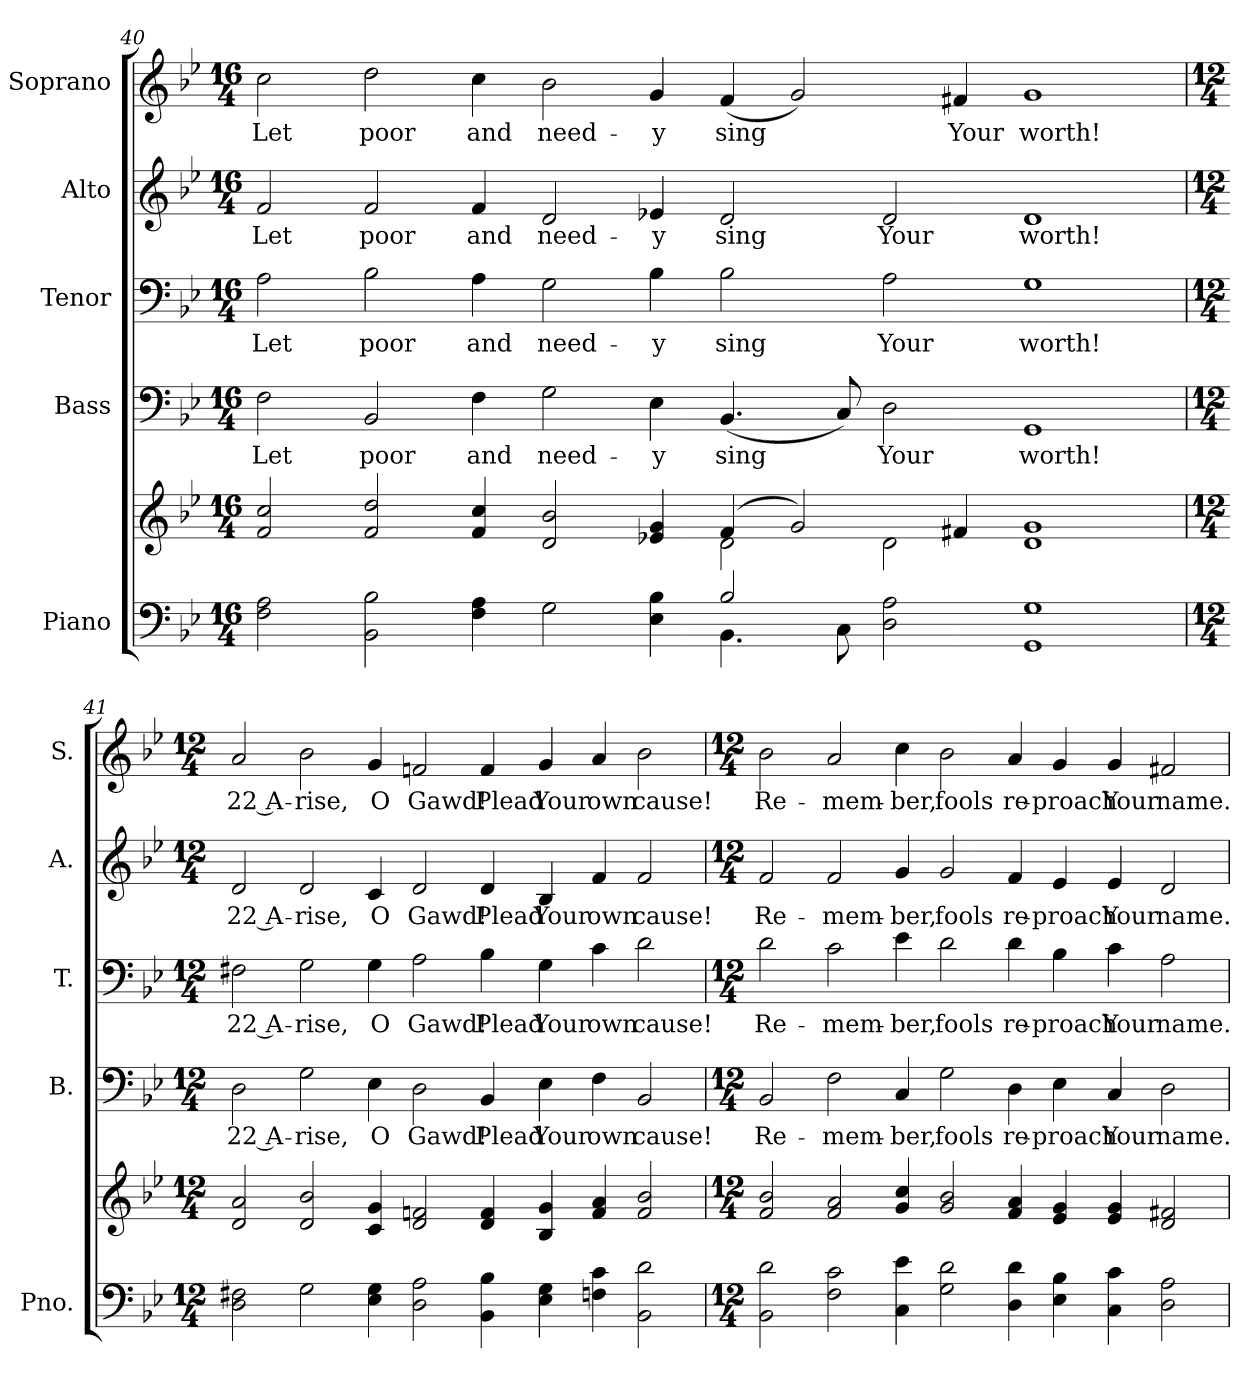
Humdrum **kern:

**kern	**kern	**kern	**text	**kern	**text	**kern	**text	**kern	**text
*part5	*part5	*part4	*part4	*part3	*part3	*part2	*part2	*part1	*part1
*staff6	*staff5	*staff4	*staff4	*staff3	*staff3	*staff2	*staff2	*staff1	*staff1
*I"Piano	*	*I"Bass	*	*I"Tenor	*	*I"Alto	*	*I"Soprano	*
*I'Pno.	*	*I'B.	*	*I'T.	*	*I'A.	*	*I'S.	*
!!LO:PB:g=z
*clefF4	*clefG2	*clefF4	*	*clefF4	*	*clefG2	*	*clefG2	*
*k[b-e-]	*k[b-e-]	*k[b-e-]	*	*k[b-e-]	*	*k[b-e-]	*	*k[b-e-]	*
*B-:	*B-:	*B-:	*	*B-:	*	*B-:	*	*B-:	*
*M16/4	*M16/4	*M16/4	*	*M16/4	*	*M16/4	*	*M16/4	*
=40	=40	=40	=40	=40	=40	=40	=40	=40	=40
*^	*^	*	*	*	*	*	*	*	*
!	!	!	!	!	!LO:LY:b:color=#000000	!	!	!	!	!	!
!	!	!	!	!	!	!	!LO:LY:b:color=#000000	!	!	!	!
!	!	!	!	!	!	!	!	!	!LO:LY:b:color=#000000	!	!
!	!	!	!	!	!	!	!	!	!	!	!LO:LY:b:color=#000000
2Fi\ 2Ai	1ryy	2fi/ 2cci	1ryy	2Fi\	Let	2Ai\	Let	2fi/	Let	2cci\	Let
!	!	!	!	!	!LO:LY:b:color=#000000	!	!	!	!	!	!
!	!	!	!	!	!	!	!LO:LY:b:color=#000000	!	!	!	!
!	!	!	!	!	!	!	!	!	!LO:LY:b:color=#000000	!	!
!	!	!	!	!	!	!	!	!	!	!	!LO:LY:b:color=#000000
2BB-i\ 2B-i	.	2fi/ 2ddi	.	2BB-i/	poor	2B-i\	poor	2fi/	poor	2ddi\	poor
!	!	!	!	!	!LO:LY:b:color=#000000	!	!	!	!	!	!
!	!	!	!	!	!	!	!LO:LY:b:color=#000000	!	!	!	!
!	!	!	!	!	!	!	!	!	!LO:LY:b:color=#000000	!	!
!	!	!	!	!	!	!	!	!	!	!	!LO:LY:b:color=#000000
4Fi\ 4Ai	1ryy	4fi/ 4cci	1ryy	4Fi\	and	4Ai\	and	4fi/	and	4cci\	and
!	!	!	!	!	!LO:LY:b:color=#000000	!	!	!	!	!	!
!	!	!	!	!	!	!	!LO:LY:b:color=#000000	!	!	!	!
!	!	!	!	!	!	!	!	!	!LO:LY:b:color=#000000	!	!
!	!	!	!	!	!	!	!	!	!	!	!LO:LY:b:color=#000000
2Gi\	.	2di/ 2b-i	.	2Gi\	need-	2Gi\	need-	2di/	need-	2b-i\	need-
!	!	!	!	!	!LO:LY:b:color=#000000	!	!	!	!	!	!
!	!	!	!	!	!	!	!LO:LY:b:color=#000000	!	!	!	!
!	!	!	!	!	!	!	!	!	!LO:LY:b:color=#000000	!	!
!	!	!	!	!	!	!	!	!	!	!	!LO:LY:b:color=#000000
4E-i\ 4B-i	.	4e-Xi/ 4gi	.	4E-i\	-y	4B-i\	-y	4e-Xi/	-y	4gi/	-y
!	!	!	!	!	!LO:LY:b:color=#000000	!	!	!	!	!	!
!	!	!	!	!	!	!	!LO:LY:b:color=#000000	!	!	!	!
!	!	!	!	!	!	!	!	!	!LO:LY:b:color=#000000	!	!
!	!	!	!	!	!	!	!	!	!	!	!LO:LY:b:color=#000000
2B-i/	4.BB-i\	(4fi/	2di\	(4.BB-i/	sing	2B-i\	sing	2di/	sing	(4fi/	sing
.	.	2gi/)	.	.	.	.	.	.	.	2gi/)	.
.	8Ci\	.	.	8Ci/)	.	.	.	.	.	.	.
!	!	!	!	!	!LO:LY:b:color=#000000	!	!	!	!	!	!
!	!	!	!	!	!	!	!LO:LY:b:color=#000000	!	!	!	!
!	!	!	!	!	!	!	!	!	!LO:LY:b:color=#000000	!	!
2Di\ 2Ai	2ryy	.	2di\	2Di\	Your	2Ai\	Your	2di/	Your	.	.
!	!	!	!	!	!	!	!	!	!	!	!LO:LY:b:color=#000000
.	.	4f#Xi/	.	.	.	.	.	.	.	4f#Xi/	Your
!	!	!	!	!	!LO:LY:b:color=#000000	!	!	!	!	!	!
!	!	!	!	!	!	!	!LO:LY:b:color=#000000	!	!	!	!
!	!	!	!	!	!	!	!	!	!LO:LY:b:color=#000000	!	!
!	!	!	!	!	!	!	!	!	!	!	!LO:LY:b:color=#000000
1GGi 1Gi	1ryy	1di 1gi	1ryy	1GGi	worth!	1Gi	worth!	1di	worth!	1gi	worth!
*v	*v	*	*	*	*	*	*	*	*	*	*
*	*v	*v	*	*	*	*	*	*	*	*
!!LO:PB:g=z
=41	=41	=41	=41	=41	=41	=41	=41	=41	=41
*M12/4	*M12/4	*M12/4	*	*M12/4	*	*M12/4	*	*M12/4	*
*^	*^	*	*	*	*	*	*	*	*
!	!	!	!	!	!LO:LY:b:color=#000000	!	!	!	!	!	!
*v	*v	*	*	*	*	*	*	*	*	*	*
*	*v	*v	*	*	*	*	*	*	*	*
*^	*^	*	*	*	*	*	*	*	*
!	!	!	!	!	!	!	!LO:LY:b:color=#000000	!	!	!	!
*v	*v	*	*	*	*	*	*	*	*	*	*
*	*v	*v	*	*	*	*	*	*	*	*
*^	*^	*	*	*	*	*	*	*	*
!	!	!	!	!	!	!	!	!	!LO:LY:b:color=#000000	!	!
*v	*v	*	*	*	*	*	*	*	*	*	*
*	*v	*v	*	*	*	*	*	*	*	*
*^	*^	*	*	*	*	*	*	*	*
!	!	!	!	!	!	!	!	!	!	!	!LO:LY:b:color=#000000
*v	*v	*	*	*	*	*	*	*	*	*	*
*	*v	*v	*	*	*	*	*	*	*	*
2Di\ 2F#Xi	2di/ 2ai	2Di\	22 A-	2F#Xi\	22 A-	2di/	22 A-	2ai/	22 A-
!	!	!	!LO:LY:b:color=#000000	!	!	!	!	!	!
!	!	!	!	!	!LO:LY:b:color=#000000	!	!	!	!
!	!	!	!	!	!	!	!LO:LY:b:color=#000000	!	!
!	!	!	!	!	!	!	!	!	!LO:LY:b:color=#000000
2Gi\	2di/ 2b-i	2Gi\	-rise,	2Gi\	-rise,	2di/	-rise,	2b-i\	-rise,
!	!	!	!LO:LY:b:color=#000000	!	!	!	!	!	!
!	!	!	!	!	!LO:LY:b:color=#000000	!	!	!	!
!	!	!	!	!	!	!	!LO:LY:b:color=#000000	!	!
!	!	!	!	!	!	!	!	!	!LO:LY:b:color=#000000
4E-i\ 4Gi	4ci/ 4gi	4E-i\	O	4Gi\	O	4ci/	O	4gi/	O
!	!	!	!LO:LY:b:color=#000000	!	!	!	!	!	!
!	!	!	!	!	!LO:LY:b:color=#000000	!	!	!	!
!	!	!	!	!	!	!	!LO:LY:b:color=#000000	!	!
!	!	!	!	!	!	!	!	!	!LO:LY:b:color=#000000
2Di\ 2Ai	2di/ 2fni	2Di\	Gawd!	2Ai\	Gawd!	2di/	Gawd!	2fni/	Gawd!
!	!	!	!LO:LY:b:color=#000000	!	!	!	!	!	!
!	!	!	!	!	!LO:LY:b:color=#000000	!	!	!	!
!	!	!	!	!	!	!	!LO:LY:b:color=#000000	!	!
!	!	!	!	!	!	!	!	!	!LO:LY:b:color=#000000
4BB-i\ 4B-i	4di/ 4fi	4BB-i/	Plead	4B-i\	Plead	4di/	Plead	4fi/	Plead
!	!	!	!LO:LY:b:color=#000000	!	!	!	!	!	!
!	!	!	!	!	!LO:LY:b:color=#000000	!	!	!	!
!	!	!	!	!	!	!	!LO:LY:b:color=#000000	!	!
!	!	!	!	!	!	!	!	!	!LO:LY:b:color=#000000
4E-i\ 4Gi	4B-i/ 4gi	4E-i\	Your	4Gi\	Your	4B-i/	Your	4gi/	Your
!	!	!	!LO:LY:b:color=#000000	!	!	!	!	!	!
!	!	!	!	!	!LO:LY:b:color=#000000	!	!	!	!
!	!	!	!	!	!	!	!LO:LY:b:color=#000000	!	!
!	!	!	!	!	!	!	!	!	!LO:LY:b:color=#000000
4Fni\ 4ci	4fi/ 4ai	4Fi\	own	4ci\	own	4fi/	own	4ai/	own
!	!	!	!LO:LY:b:color=#000000	!	!	!	!	!	!
!	!	!	!	!	!LO:LY:b:color=#000000	!	!	!	!
!	!	!	!	!	!	!	!LO:LY:b:color=#000000	!	!
!	!	!	!	!	!	!	!	!	!LO:LY:b:color=#000000
2BB-i\ 2di	2fi/ 2b-i	2BB-i/	cause!	2di\	cause!	2fi/	cause!	2b-i\	cause!
!!LO:PB:g=z
=42	=42	=42	=42	=42	=42	=42	=42	=42	=42
*M12/4	*M12/4	*M12/4	*	*M12/4	*	*M12/4	*	*M12/4	*
!	!	!	!LO:LY:b:color=#000000	!	!	!	!	!	!
!	!	!	!	!	!LO:LY:b:color=#000000	!	!	!	!
!	!	!	!	!	!	!	!LO:LY:b:color=#000000	!	!
!	!	!	!	!	!	!	!	!	!LO:LY:b:color=#000000
2BB-i\ 2di	2fi/ 2b-i	2BB-i/	Re-	2di\	Re-	2fi/	Re-	2b-i\	Re-
!	!	!	!LO:LY:b:color=#000000	!	!	!	!	!	!
!	!	!	!	!	!LO:LY:b:color=#000000	!	!	!	!
!	!	!	!	!	!	!	!LO:LY:b:color=#000000	!	!
!	!	!	!	!	!	!	!	!	!LO:LY:b:color=#000000
2Fi\ 2ci	2fi/ 2ai	2Fi\	-mem-	2ci\	-mem-	2fi/	-mem-	2ai/	-mem-
!	!	!	!LO:LY:b:color=#000000	!	!	!	!	!	!
!	!	!	!	!	!LO:LY:b:color=#000000	!	!	!	!
!	!	!	!	!	!	!	!LO:LY:b:color=#000000	!	!
!	!	!	!	!	!	!	!	!	!LO:LY:b:color=#000000
4Ci\ 4e-i	4gi/ 4cci	4Ci/	-ber,	4e-i\	-ber,	4gi/	-ber,	4cci\	-ber,
!	!	!	!LO:LY:b:color=#000000	!	!	!	!	!	!
!	!	!	!	!	!LO:LY:b:color=#000000	!	!	!	!
!	!	!	!	!	!	!	!LO:LY:b:color=#000000	!	!
!	!	!	!	!	!	!	!	!	!LO:LY:b:color=#000000
2Gi\ 2di	2gi/ 2b-i	2Gi\	fools	2di\	fools	2gi/	fools	2b-i\	fools
!	!	!	!LO:LY:b:color=#000000	!	!	!	!	!	!
!	!	!	!	!	!LO:LY:b:color=#000000	!	!	!	!
!	!	!	!	!	!	!	!LO:LY:b:color=#000000	!	!
!	!	!	!	!	!	!	!	!	!LO:LY:b:color=#000000
4Di\ 4di	4fi/ 4ai	4Di\	re-	4di\	re-	4fi/	re-	4ai/	re-
!	!	!	!LO:LY:b:color=#000000	!	!	!	!	!	!
!	!	!	!	!	!LO:LY:b:color=#000000	!	!	!	!
!	!	!	!	!	!	!	!LO:LY:b:color=#000000	!	!
!	!	!	!	!	!	!	!	!	!LO:LY:b:color=#000000
4E-i\ 4B-i	4e-i/ 4gi	4E-i\	-proach	4B-i\	-proach	4e-i/	-proach	4gi/	-proach
!	!	!	!LO:LY:b:color=#000000	!	!	!	!	!	!
!	!	!	!	!	!LO:LY:b:color=#000000	!	!	!	!
!	!	!	!	!	!	!	!LO:LY:b:color=#000000	!	!
!	!	!	!	!	!	!	!	!	!LO:LY:b:color=#000000
4Ci\ 4ci	4e-i/ 4gi	4Ci/	Your	4ci\	Your	4e-i/	Your	4gi/	Your
!	!	!	!LO:LY:b:color=#000000	!	!	!	!	!	!
!	!	!	!	!	!LO:LY:b:color=#000000	!	!	!	!
!	!	!	!	!	!	!	!LO:LY:b:color=#000000	!	!
!	!	!	!	!	!	!	!	!	!LO:LY:b:color=#000000
2Di\ 2Ai	2di/ 2f#Xi	2Di\	name.	2Ai\	name.	2di/	name.	2f#Xi/	name.
=	=	=	=	=	=	=	=	=	=
*-	*-	*-	*-	*-	*-	*-	*-	*-	*-
